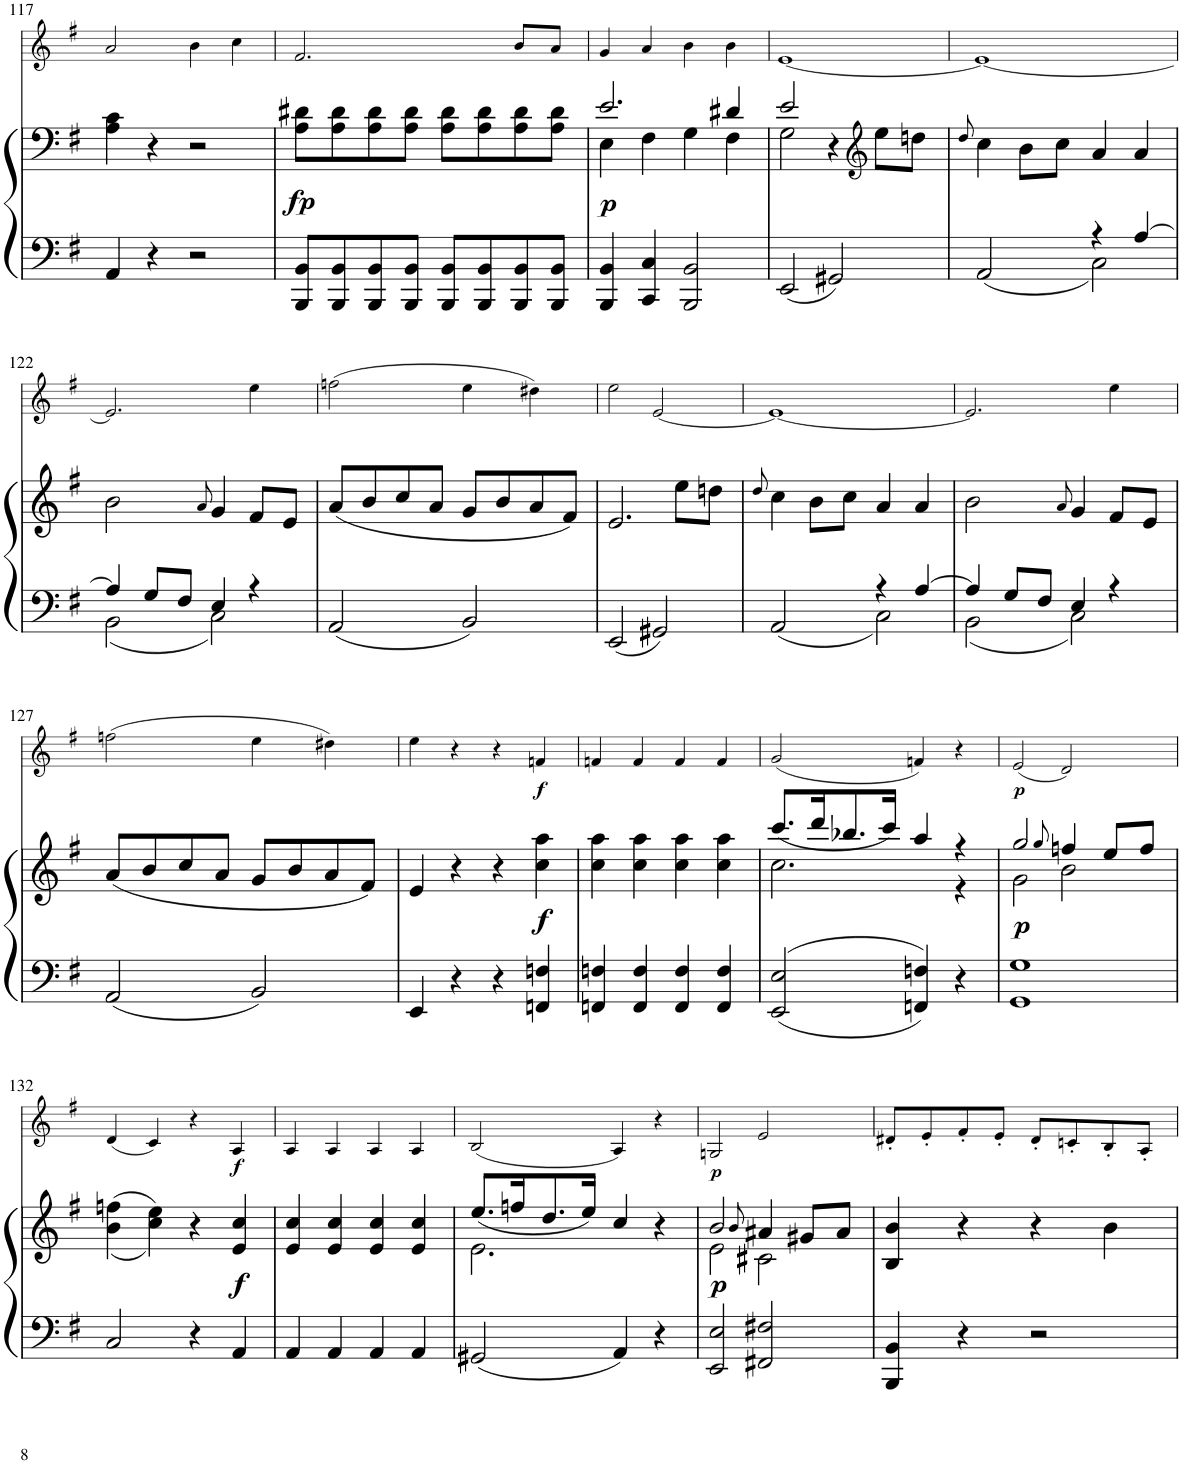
**kern	**kern	**dynam	**kern	**dynam
*part2	*part2	*part2	*part1	*part1
*staff3	*staff2	*staff2/3	*staff1	*staff1
*I"Klavier	*	*	*I"Violine	*
*	*	*	*I'Vln	*
!!LO:PB:g=z
*clefF4	*clefF4	*	*clefG2	*
*k[f#]	*k[f#]	*	*k[f#]	*
*M2/2	*M2/2	*	*M2/2	*
*met(c|)	*met(c|)	*	*met(c|)	*
=117	=117	=117	=117	=117
4AA/	4A\ 4c\	.	2a/	.
4r	4r	.	.	.
2r	2r	.	4b\	.
.	.	.	4cc\	.
=118	=118	=118	=118	=118
!	!	!LO:DY:b	!	!
8BBB/ 8BB/L	8A\ 8d#X\L	fp	2.f#/	.
8BBB/ 8BB/	8A\ 8d#\	.	.	.
8BBB/ 8BB/	8A\ 8d#\	.	.	.
8BBB/ 8BB/J	8A\ 8d#\J	.	.	.
8BBB/ 8BB/L	8A\ 8d#\L	.	.	.
8BBB/ 8BB/	8A\ 8d#\	.	.	.
8BBB/ 8BB/	8A\ 8d#\	.	8b/L	.
8BBB/ 8BB/J	8A\ 8d#\J	.	8a/J	.
=119	=119	=119	=119	=119
*	*^	*	*	*
!	!	!	!LO:DY:b	!	!
4BBB/ 4BB/	2.e/	4E\	p	4g/	.
4CC/ 4C/	.	4F#\	.	4a/	.
2BBB/ 2BB/	.	4G\	.	4b\	.
.	4d#X/	4F#\	.	4b\	.
=120	=120	=120	=120	=120	=120
2EE/	2e/	2G\	.	[1e	.
2GG#X/	4r	2ryy	.	.	.
*	*clefG2	*	*	*	*
.	8ee\L	.	.	.	.
.	8ddn\J	.	.	.	.
*	*v	*v	*	*	*
=121	=121	=121	=121	=121
.	8qdd/	.	.	.
*^	*	*	*	*
2AA/	2ryy	4cc\	.	1e_	.
.	.	8b\L	.	.	.
.	.	8cc\J	.	.	.
4r	2C\	4a/	.	.	.
[4A/	.	4a/	.	.	.
!!LO:LB:g=z
=122	=122	=122	=122	=122	=122
4A/]	2BB\	2b\	.	2.e/]	.
8G/L	.	.	.	.	.
8F#/J	.	.	.	.	.
.	.	8qa/	.	.	.
4E/	2C\	4g/	.	.	.
4r	.	8f#/L	.	4ee\	.
.	.	8e/J	.	.	.
*v	*v	*	*	*	*
=123	=123	=123	=123	=123
2AA/	(8a/L	.	(2ffn\	.
.	8b/	.	.	.
.	8cc/	.	.	.
.	8a/J	.	.	.
2BB/	8g/L	.	4ee\	.
.	8b/	.	.	.
.	8a/	.	4dd#X\)	.
.	8f#/J)	.	.	.
=124	=124	=124	=124	=124
2EE/	2.e/	.	2ee\	.
2GG#X/	.	.	[2e/	.
.	8ee\L	.	.	.
.	8ddn\J	.	.	.
=125	=125	=125	=125	=125
.	8qdd/	.	.	.
*^	*	*	*	*
2AA/	2ryy	4cc\	.	1e_	.
.	.	8b\L	.	.	.
.	.	8cc\J	.	.	.
4r	2C\	4a/	.	.	.
[4A/	.	4a/	.	.	.
=126	=126	=126	=126	=126	=126
4A/]	2BB\	2b\	.	2.e/]	.
8G/L	.	.	.	.	.
8F#/J	.	.	.	.	.
.	.	8qa/	.	.	.
4E/	2C\	4g/	.	.	.
4r	.	8f#/L	.	4ee\	.
.	.	8e/J	.	.	.
*v	*v	*	*	*	*
!!LO:LB:g=z
=127	=127	=127	=127	=127
2AA/	(8a/L	.	(2ffn\	.
.	8b/	.	.	.
.	8cc/	.	.	.
.	8a/J	.	.	.
2BB/	8g/L	.	4ee\	.
.	8b/	.	.	.
.	8a/	.	4dd#X\)	.
.	8f#/J)	.	.	.
=128	=128	=128	=128	=128
4EE/	4e/	.	4ee\	.
4r	4r	.	4r	.
4r	4r	.	4r	.
!	!	!LO:DY:b	!	!LO:DY:b
4FFn/ 4Fn/	4cc\ 4aa\	f	4fn/	f
=129	=129	=129	=129	=129
4FFn/ 4Fn/	4cc\ 4aa\	.	4fn/	.
4FF/ 4F/	4cc\ 4aa\	.	4f/	.
4FF/ 4F/	4cc\ 4aa\	.	4f/	.
4FF/ 4F/	4cc\ 4aa\	.	4f/	.
=130	=130	=130	=130	=130
*	*^	*	*	*
2EE/ 2E/	(<8.ccc/L	2.cc\	.	(2g/	.
.	16ddd/K	.	.	.	.
.	8.bb-X/	.	.	.	.
.	16ccc/Jk)	.	.	.	.
4FFn/ 4Fn/	4aa/	.	.	4fn/)	.
4r	4r	4r	.	4r	.
=131	=131	=131	=131	=131	=131
!	!	!	!LO:DY:b	!	!LO:DY:b
1GG 1G	2gg/	2g\	p	(2e/	p
.	8qgg/	.	.	.	.
.	4ffn/	2b\	.	2d/)	.
.	8ee/L	.	.	.	.
.	8ff/J	.	.	.	.
*	*v	*v	*	*	*
!!LO:LB:g=z
=132	=132	=132	=132	=132
2C/	(<(4b\ 4ffn\	.	(4d/	.
.	4cc\ 4ee\))	.	4c/)	.
4r	4r	.	4r	.
!	!	!LO:DY:b	!	!LO:DY:b
4AA/	4e/ 4cc/	f	4A/	f
=133	=133	=133	=133	=133
4AA/	4e/ 4cc/	.	4A/	.
4AA/	4e/ 4cc/	.	4A/	.
4AA/	4e/ 4cc/	.	4A/	.
4AA/	4e/ 4cc/	.	4A/	.
=134	=134	=134	=134	=134
*	*^	*	*	*
2GG#X/	(<8.ee/L	2.e\	.	(2B/	.
.	16ffn/K	.	.	.	.
.	8.dd/	.	.	.	.
.	16ee/Jk)	.	.	.	.
4AA/	4cc/	.	.	4A/)	.
4r	4r	4ryy	.	4r	.
=135	=135	=135	=135	=135	=135
!	!	!	!LO:DY:b	!	!LO:DY:b
2EE/ 2E/	2b/	2e\	p	2Gn/	p
.	8qb/	.	.	.	.
2FF#X/ 2F#X/	4a#X/	2c#X\	.	2e/	.
.	8g#X/L	.	.	.	.
.	8a#/J	.	.	.	.
*	*v	*v	*	*	*
=136	=136	=136	=136	=136
4BBB/ 4BB/	4B/ 4b/	.	8d#X'/L	.
.	.	.	8e'/	.
4r	4r	.	8f#'/	.
.	.	.	8e'/J	.
2r	4r	.	8d#'/L	.
.	.	.	8cn'/	.
.	4b\	.	8B'/	.
.	.	.	8A'/J	.
=	=	=	=	=
*-	*-	*-	*-	*-
